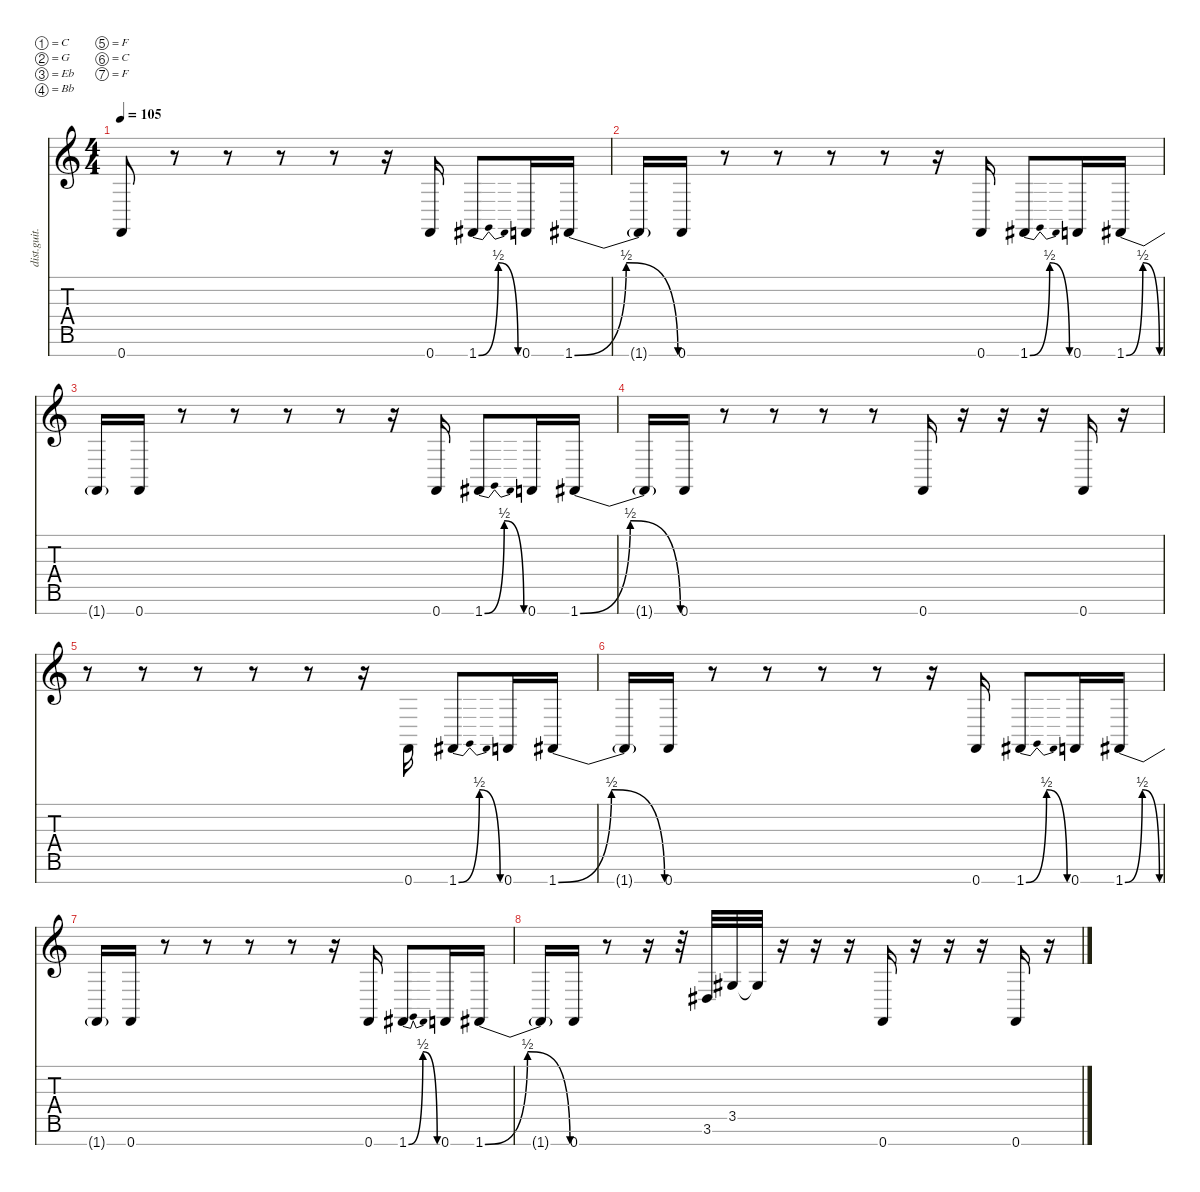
\defaultSystemsLayout 4
\hideDynamics
\bracketExtendMode nobrackets
\otherSystemsTrackNameOrientation horizontal
\track ("Distortion Guitar" "dist.guit.") {instrument distortionguitar}
\staff {score tabs}
\tuning (C4 G3 Eb3 Bb2 F2 C2 F1)
\ts (4 4)
\tempo 105
\clef g2
\ks c
0.7.8{dy mf instrument distortionguitar beam Up} r.8{beam Up} r.8{beam Up} r.8{beam Up} r.8{beam Up} r.16{beam Up} 0.7.16{beam Up} 1.7{be (bendrelease 0 0 10.2 2 20.4 2 30 0) acc #}.8{beam Up} 0.7.16{beam Up} 1.7{be (bendrelease 0 0 10.2 2 20.4 2 30 0) acc #}.16{beam Up} |
1.7{t acc #}.16{beam Up} 0.7.16{beam Up} r.8{beam Up} r.8{beam Up} r.8{beam Up} r.8{beam Up} r.16{beam Up} 0.7.16{beam Up} 1.7{be (bendrelease 0 0 9 2 20.4 2 30 0) acc #}.8{beam Up} 0.7.16{beam Up} 1.7{be (bendrelease 0 0 10.2 2 20.4 2 30 0) acc #}.16{beam Up} |
1.7{t acc #}.16{beam Up} 0.7.16{beam Up} r.8{beam Up} r.8{beam Up} r.8{beam Up} r.8{beam Up} r.16{beam Up} 0.7.16{beam Up} 1.7{be (bendrelease 0 0 8.4 2 20.4 2 30 0) acc #}.8{beam Up} 0.7.16{beam Up} 1.7{be (bendrelease 0 0 10.799999999999999 2 20.4 2 30 0) acc #}.16{beam Up} |
1.7{t acc #}.16{beam Up} 0.7.16{beam Up} r.8{beam Up} r.8{beam Up} r.8{beam Up} r.8{beam Up} 0.7.16{beam Up} r.16{beam Up} r.16{beam Up} r.16{beam Up} 0.7.16{beam Up} r.16{beam Up} |
r.8{beam Down} r.8{beam Down} r.8{beam Down} r.8{beam Down} r.8{beam Down} r.16{beam Down} 0.7.16{beam Up} 1.7{be (bendrelease 0 0 9.6 2 20.4 2 30 0) acc #}.8{beam Up} 0.7.16{beam Up} 1.7{be (bendrelease 0 0 10.799999999999999 2 20.4 2 30 0) acc #}.16{beam Up} |
1.7{t acc #}.16{beam Up} 0.7.16{beam Up} r.8{beam Up} r.8{beam Up} r.8{beam Up} r.8{beam Up} r.16{beam Up} 0.7.16{beam Up} 1.7{be (bendrelease 0 0 10.799999999999999 2 20.4 2 30 0) acc #}.8{beam Up} 0.7.16{beam Up} 1.7{be (bendrelease 0 0 10.799999999999999 2 20.4 2 30 0) acc #}.16{beam Up} |
1.7{t acc #}.16{beam Up} 0.7.16{beam Up} r.8{beam Up} r.8{beam Up} r.8{beam Up} r.8{beam Up} r.16{beam Up} 0.7.16{beam Up} 1.7{be (bendrelease 0 0 9.6 2 20.4 2 30 0) acc #}.8{beam Up} 0.7.16{beam Up} 1.7{be (bendrelease 0 0 10.2 2 20.4 2 30 0) acc #}.16{beam Up} |
1.7{t acc #}.16{beam Up} 0.7.16{beam Up} r.8{beam Up} r.16{beam Up} r.32{beam Up} 3.6{acc #}.32{beam Up} 3.5{acc #}.32{beam Up} 3.5{t acc #}.32{beam Up} r.16{beam Up} r.16{beam Up} r.16{beam Up} 0.7.16{beam Up} r.16{beam Up} r.16{beam Up} r.16{beam Up} 0.7.16{beam Up} r.16{beam Up}
